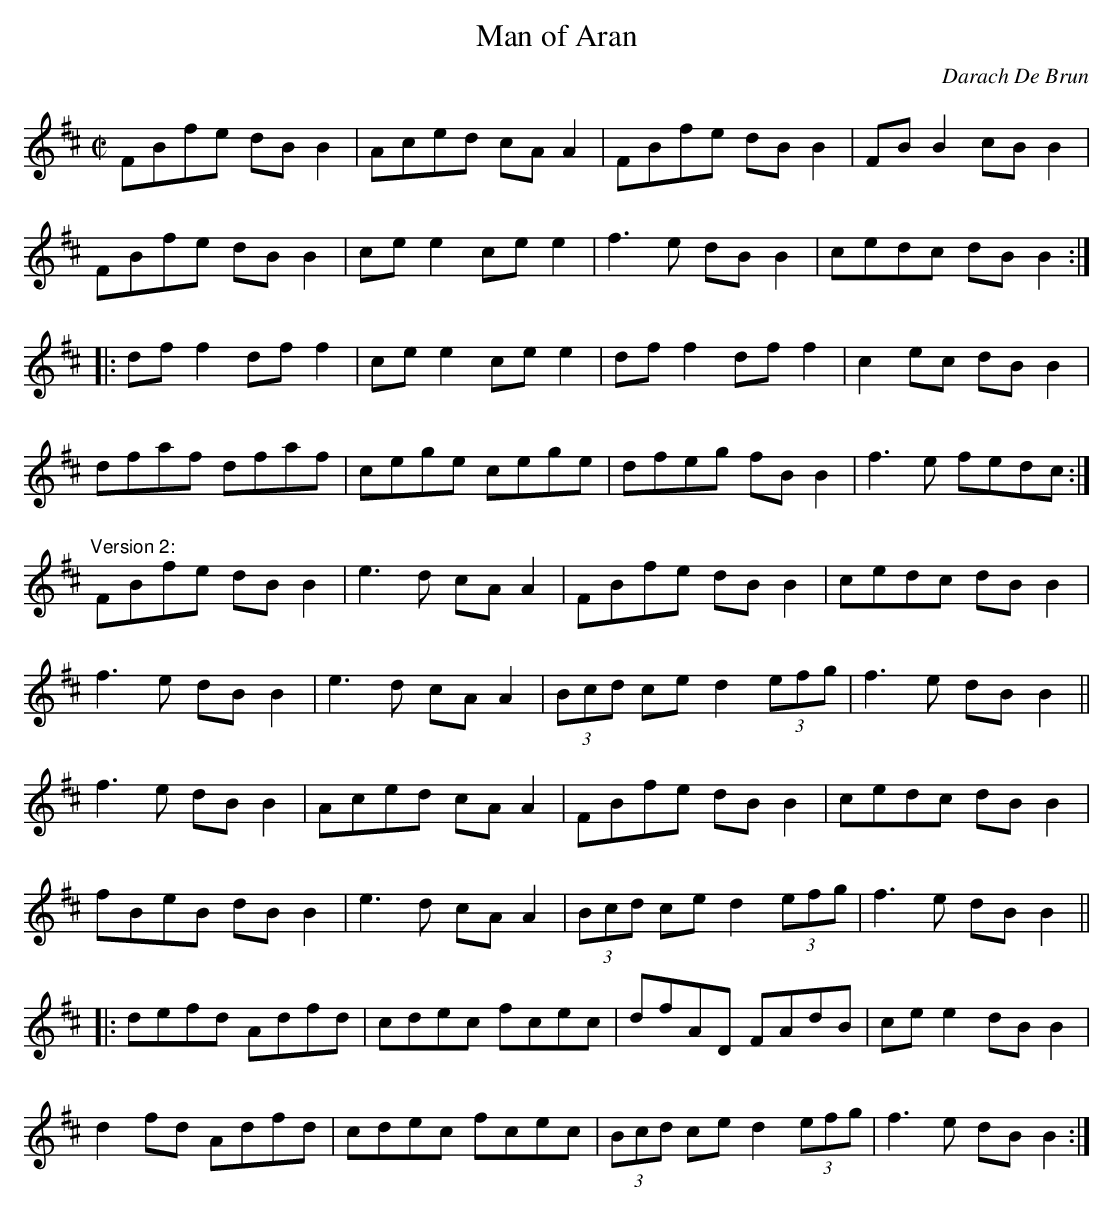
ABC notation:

X:1
T:Man of Aran
C:Darach De Brun
M:C|
K:Bm
FBfe dBB2|Aced cAA2|FBfe dBB2|FBB2 cBB2|
FBfe dBB2|cee2 cee2|f3e dBB2|cedc dBB2:|
|:dff2 dff2|cee2 cee2|dff2 dff2|c2ec dBB2|
dfaf dfaf|cege cege|dfeg fBB2|f3e fedc:|
"Version 2:"
FBfe dBB2|e3d cAA2|FBfe dBB2|cedc dBB2|
f3e dBB2|e3d cAA2|(3Bcd ce d2 (3efg|f3e dBB2||
f3e dBB2|Aced cAA2|FBfe dBB2|cedc dBB2|
fBeB dBB2|e3d cAA2|(3Bcd ce d2 (3efg|f3e dBB2||
|:defd Adfd|cdec fcec|dfAD FAdB|cee2 dBB2|
d2fd Adfd|cdec fcec|(3Bcd ce d2 (3efg|f3e dBB2:|
